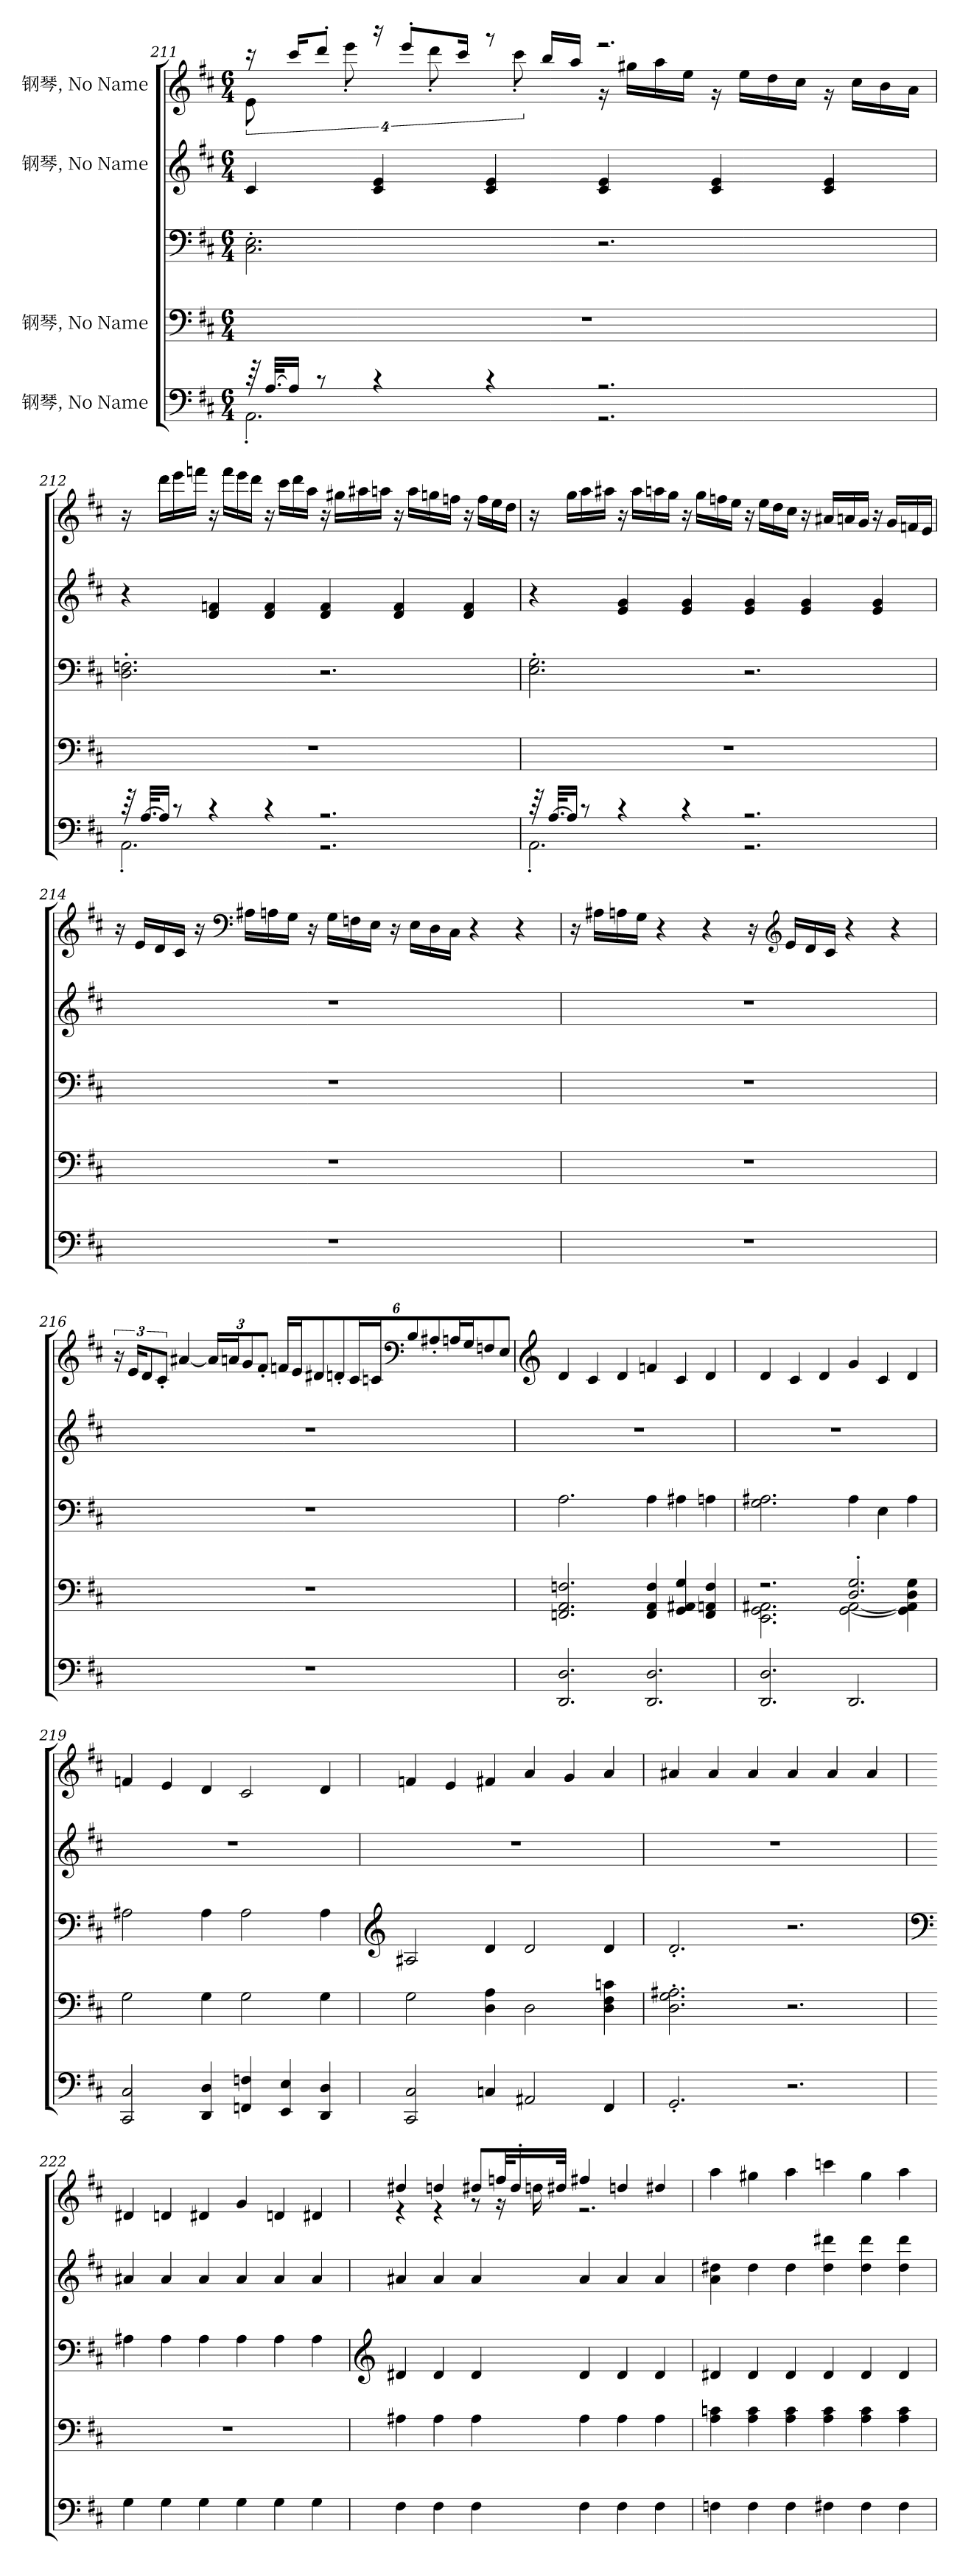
**kern	**kern	**kern	**kern	**kern
*part4	*part3	*part3	*part2	*part1
*staff5	*staff4	*staff3	*staff2	*staff1
*I"钢琴, No Name	*I"钢琴, No Name	*	*I"钢琴, No Name	*I"钢琴, No Name
!!LO:LB:g=z
*clefF4	*clefF4	*clefF4	*clefG2	*clefG2
*k[f#c#]	*k[f#c#]	*k[f#c#]	*k[f#c#]	*k[f#c#]
*M6/4	*M6/4	*M6/4	*M6/4	*M6/4
*MM26	*MM26	*MM26	*MM26	*MM26
=211	=211	=211	=211	=211
*^	*	*	*	*^
64r	2.AA'\	1.r	2.C#\' 2.E\'	4c#/	16r	16%3e\
[32.A/KLL	.	.	.	.	.	.
*	*	*	*	*	*MM51	*
16A/JJ]	.	.	.	.	16ccc#/KL	.
8r	.	.	.	.	8ddd'/J	.
.	.	.	.	.	.	16%3eee'\
4r	.	.	.	4c#/ 4e/	16r	.
.	.	.	.	.	8eee'/L	.
.	.	.	.	.	.	16%3ddd'\
.	.	.	.	.	16ccc#/Jk	.
4r	.	.	.	4c#/ 4e/	8r	.
.	.	.	.	.	.	16%3ccc#'\
.	.	.	.	.	16bb/LL	.
.	.	.	.	.	16aa/JJ	.
2.r	2.r	.	2.r	4c#/ 4e/	2.r	16r
.	.	.	.	.	.	16gg#X\LL
.	.	.	.	.	.	16aa\
.	.	.	.	.	.	16ee\JJ
.	.	.	.	4c#/ 4e/	.	16r
.	.	.	.	.	.	16ee\LL
.	.	.	.	.	.	16dd\
.	.	.	.	.	.	16cc#\JJ
.	.	.	.	4c#/ 4e/	.	16r
.	.	.	.	.	.	16cc#\LL
.	.	.	.	.	.	16b\
*	*	*	*	*	*MM45	*
.	.	.	.	.	.	16a\JJ
*	*	*	*	*	*v	*v
!!LO:PB:g=z
=212	=212	=212	=212	=212	=212
*	*	*	*	*	*MM26
64r	2.AA'\	1.r	2.D\' 2.Fn\'	4r	16r
[32.A/KLL	.	.	.	.	.
*	*	*	*	*	*MM51
16A/JJ]	.	.	.	.	16ddd\LL
8r	.	.	.	.	16eee\
.	.	.	.	.	16fffn\JJ
4r	.	.	.	4d/ 4fn/	16r
.	.	.	.	.	16fff\LL
.	.	.	.	.	16eee\
.	.	.	.	.	16ddd\JJ
4r	.	.	.	4d/ 4f/	16r
.	.	.	.	.	16ccc#\LL
.	.	.	.	.	16ddd\
.	.	.	.	.	16aa\JJ
2.r	2.r	.	2.r	4d/ 4f/	16r
.	.	.	.	.	16gg#X\LL
.	.	.	.	.	16aa#X\
.	.	.	.	.	16aan\JJ
.	.	.	.	4d/ 4f/	16r
.	.	.	.	.	16aa\LL
.	.	.	.	.	16ggn\
.	.	.	.	.	16ffn\JJ
.	.	.	.	4d/ 4f/	16r
.	.	.	.	.	16ff\LL
.	.	.	.	.	16ee\
*	*	*	*	*	*MM45
.	.	.	.	.	16dd\JJ
!!LO:LB:g=z
=213	=213	=213	=213	=213	=213
*	*	*	*	*	*MM26
64r	2.AA'\	1.r	2.E\' 2.G\'	4r	16r
[32.A/KLL	.	.	.	.	.
*	*	*	*	*	*MM51
16A/JJ]	.	.	.	.	16gg\LL
8r	.	.	.	.	16aa\
.	.	.	.	.	16aa#X\JJ
4r	.	.	.	4e/ 4g/	16r
.	.	.	.	.	16aa#\LL
.	.	.	.	.	16aan\
.	.	.	.	.	16gg\JJ
4r	.	.	.	4e/ 4g/	16r
.	.	.	.	.	16gg\LL
.	.	.	.	.	16ffn\
.	.	.	.	.	16ee\JJ
2.r	2.r	.	2.r	4e/ 4g/	16r
.	.	.	.	.	16ee\LL
.	.	.	.	.	16dd\
.	.	.	.	.	16cc#\JJ
.	.	.	.	4e/ 4g/	16r
.	.	.	.	.	16a#X/LL
.	.	.	.	.	16an/
.	.	.	.	.	16g/JJ
.	.	.	.	4e/ 4g/	16r
.	.	.	.	.	16g/LL
.	.	.	.	.	16fn/
*	*	*	*	*	*MM47
.	.	.	.	.	16e/JJ
*v	*v	*	*	*	*
!!LO:PB:g=z
=214	=214	=214	=214	=214
*	*	*	*	*MM50
1.r	1.r	1.r	1.r	16r
.	.	.	.	16e/LL
.	.	.	.	16d/
.	.	.	.	16c#/JJ
.	.	.	.	16r
*	*	*	*	*clefF4
.	.	.	.	16A#X\LL
.	.	.	.	16An\
.	.	.	.	16G\JJ
.	.	.	.	16r
.	.	.	.	16G\LL
.	.	.	.	16Fn\
.	.	.	.	16E\JJ
*	*	*	*	*MM49
.	.	.	.	16r
.	.	.	.	16E\LL
.	.	.	.	16D\
.	.	.	.	16C#\JJ
.	.	.	.	4r
*	*	*	*	*MM48
.	.	.	.	4r
=215	=215	=215	=215	=215
1.r	1.r	1.r	1.r	16r
.	.	.	.	16A#X\LL
.	.	.	.	16An\
.	.	.	.	16G\JJ
.	.	.	.	4r
*	*	*	*	*MM46
.	.	.	.	4r
.	.	.	.	16r
*	*	*	*	*clefG2
.	.	.	.	16e/LL
.	.	.	.	16d/
.	.	.	.	16c#/JJ
.	.	.	.	4r
*	*	*	*	*MM38
.	.	.	.	4r
!!LO:LB:g=z
=216	=216	=216	=216	=216
1.r	1.r	1.r	1.r	24r
.	.	.	.	24e/KL
.	.	.	.	12d/
.	.	.	.	12c#'/J
.	.	.	.	[4a#X/
*	*	*	*	*Xbrackettup
.	.	.	.	24a#/LL]
.	.	.	.	24an/J
.	.	.	.	12g/
.	.	.	.	12f#'/J
.	.	.	.	24fn/LL
.	.	.	.	24e/J
.	.	.	.	12d#X/
.	.	.	.	12dn'/
.	.	.	.	24c#/L
.	.	.	.	24cn/J
*	*	*	*	*clefF4
.	.	.	.	12B/
.	.	.	.	12A#X'/
.	.	.	.	24An/L
.	.	.	.	24G/J
.	.	.	.	12Fn/
.	.	.	.	12E/J
=217	=217	=217	=217	=217
*	*	*	*	*clefG2
*	*	*	*	*MM50
2.DD/ 2.D/	2.FFn/ 2.AA/ 2.Fn/	2.A\	1.r	4d/
.	.	.	.	4c#/
.	.	.	.	4d/
*	*	*	*	*MM52
2.DD/ 2.D/	4FF/ 4AA/ 4F/	4A\	.	4fn/
.	4GG/ 4AA#X/ 4G/	4A#X\	.	4c#/
*	*	*	*	*MM44
.	4FF/ 4AAn/ 4F/	4An\	.	4d/
!!LO:PB:g=z
=218	=218	=218	=218	=218
*	*	*	*	*MM50
*	*^	*	*	*
2.DD/ 2.D/	2.r	2.EE\ 2.GG\ 2.AA#X\	2.G\ 2.A#X\	1.r	4d/
.	.	.	.	.	4c#/
.	.	.	.	.	4d/
2.DD/	2.D/' 2.G/'	[2GG\ [2AA#\	4A#\	.	4g/
.	.	.	4E\	.	4c#/
*	*	*	*	*	*MM44
.	.	4GG\] 4AA#\] 4D\ 4G\	4A#\	.	4d/
*	*v	*v	*	*	*
=219	=219	=219	=219	=219
*	*	*	*	*MM50
2CC#/ 2C#/	2G\	2A#X\	1.r	4fn/
.	.	.	.	4e/
*	*	*	*	*MM50
4DD/ 4D/	4G\	4A#\	.	4d/
*	*	*	*	*MM52
4FFn/ 4Fn/	2G\	2A#\	.	2c#/
4EE/ 4E/	.	.	.	.
4DD/ 4D/	4G\	4A#\	.	4d/
=220	=220	=220	=220	=220
*	*	*clefG2	*	*
*	*	*	*	*MM50
2CC#/ 2C#/	2G\	2A#X/	1.r	4fn/
.	.	.	.	4e/
*	*	*	*	*MM50
4Cn/	4D\ 4A\	4d/	.	4f#X/
*	*	*	*	*MM52
2AA#X/	2D\	2d/	.	4a/
.	.	.	.	4g/
4FF#/	4D\ 4F#\ 4cn\	4d/	.	4a/
=221	=221	=221	=221	=221
2.GG'/	2.D\' 2.G\' 2.A#X\'	2.d'/	1.r	4a#X/
.	.	.	.	4a#/
.	.	.	.	4a#/
2.r	2.r	2.r	.	4a#/
.	.	.	.	4a#/
.	.	.	.	4a#/
!!LO:LB:g=z
=222	=222	=222	=222	=222
*	*	*clefF4	*	*
*	*	*	*	*MM50
4G\	1.r	4A#X\	4a#X/	4d#X/
4G\	.	4A#\	4a#/	4dn/
4G\	.	4A#\	4a#/	4d#X/
4G\	.	4A#\	4a#/	4g/
4G\	.	4A#\	4a#/	4dn/
*	*	*	*	*MM46
4G\	.	4A#\	4a#/	4d#X/
=223	=223	=223	=223	=223
*	*	*clefG2	*	*
*	*	*	*	*MM50
*	*	*	*	*^
4F#\	4A#X\	4d#X/	4a#X/	4dd#X/	4r
4F#\	4A#\	4d#/	4a#/	4ddn/	4r
4F#\	4A#\	4d#/	4a#/	8dd#X/L	8r
.	.	.	.	32ffn/KL	16r
.	.	.	.	16dd#'/	.
*	*	*	*	*MM49	*
.	.	.	.	.	16ddn\
*	*	*	*	*MM41	*
.	.	.	.	32dd#X/JJk	.
*	*	*	*	*MM52	*
4F#\	4A#\	4d#/	4a#/	4ff#X/	2.r
4F#\	4A#\	4d#/	4a#/	4ddn/	.
*	*	*	*	*MM46	*
4F#\	4A#\	4d#/	4a#/	4dd#X/	.
*	*	*	*	*v	*v
=224	=224	=224	=224	=224
*	*	*	*	*MM50
4Fn\	4A\ 4cn\	4d#X/	4a\ 4dd#X\	4aa\
4F\	4A\ 4c\	4d#/	4dd#\	4gg#X\
*	*	*	*	*MM50
4F\	4A\ 4c\	4d#/	4dd#\	4aa\
*	*	*	*	*MM52
4F#X\	4A\ 4c\	4d#/	4dd#\ 4ddd#X\	4cccn\
4F#\	4A\ 4c\	4d#/	4dd#\ 4ddd#\	4gg#\
4F#\	4A\ 4c\	4d#/	4dd#\ 4ddd#\	4aa\
=	=	=	=	=
*-	*-	*-	*-	*-
